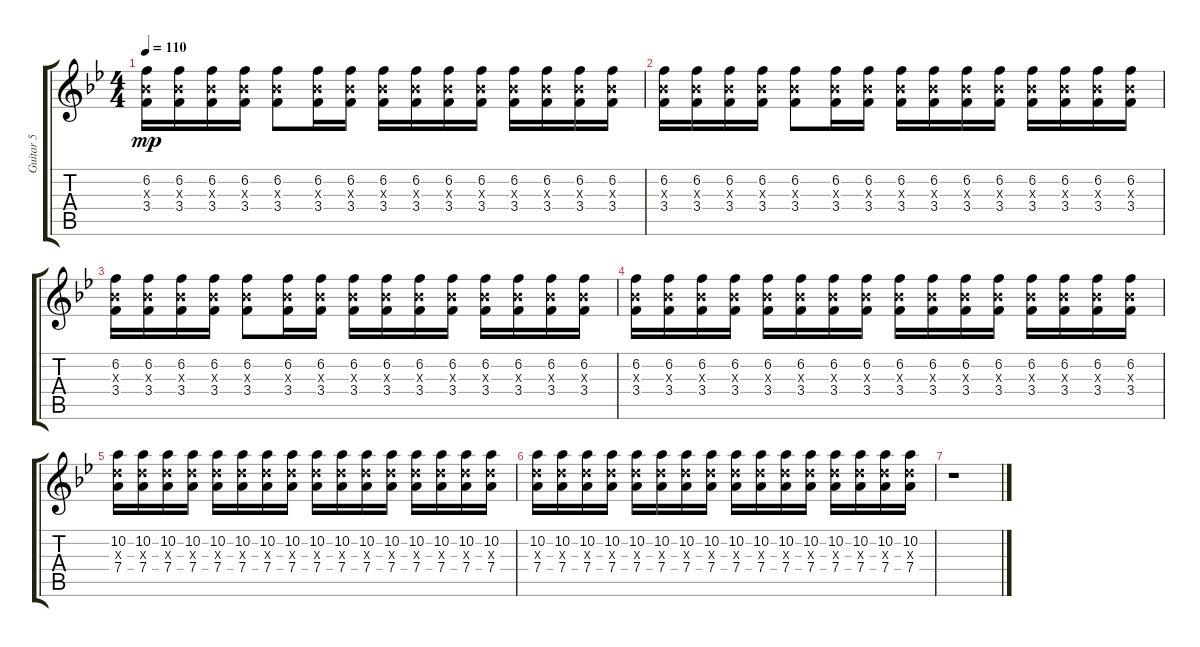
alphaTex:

\track ("Guitar 5" "Guitar 5") {instrument distortionguitar}
\staff {score tabs}
\tuning (E4 B3 G3 D3 A2 E2) {hide}
\ts (4 4)
\tempo 110
\clef g2
\ks bb
(6.2 3.3{x} 3.4).16{dy mp} (6.2 3.3{x} 3.4).16 (6.2 3.3{x} 3.4).16 (6.2 3.3{x} 3.4).16 (6.2 3.3{x} 3.4).8 (6.2 3.3{x} 3.4).16 (6.2 3.3{x} 3.4).16 (6.2 3.3{x} 3.4).16 (6.2 3.3{x} 3.4).16 (6.2 3.3{x} 3.4).16 (6.2 3.3{x} 3.4).16 (6.2 3.3{x} 3.4).16 (6.2 3.3{x} 3.4).16 (6.2 3.3{x} 3.4).16 (6.2 3.3{x} 3.4).16 |
(6.2 3.3{x} 3.4).16 (6.2 3.3{x} 3.4).16 (6.2 3.3{x} 3.4).16 (6.2 3.3{x} 3.4).16 (6.2 3.3{x} 3.4).8 (6.2 3.3{x} 3.4).16 (6.2 3.3{x} 3.4).16 (6.2 3.3{x} 3.4).16 (6.2 3.3{x} 3.4).16 (6.2 3.3{x} 3.4).16 (6.2 3.3{x} 3.4).16 (6.2 3.3{x} 3.4).16 (6.2 3.3{x} 3.4).16 (6.2 3.3{x} 3.4).16 (6.2 3.3{x} 3.4).16 |
(6.2 3.3{x} 3.4).16 (6.2 3.3{x} 3.4).16 (6.2 3.3{x} 3.4).16 (6.2 3.3{x} 3.4).16 (6.2 3.3{x} 3.4).8 (6.2 3.3{x} 3.4).16 (6.2 3.3{x} 3.4).16 (6.2 3.3{x} 3.4).16 (6.2 3.3{x} 3.4).16 (6.2 3.3{x} 3.4).16 (6.2 3.3{x} 3.4).16 (6.2 3.3{x} 3.4).16 (6.2 3.3{x} 3.4).16 (6.2 3.3{x} 3.4).16 (6.2 3.3{x} 3.4).16 |
(6.2 3.3{x} 3.4).16 (6.2 3.3{x} 3.4).16 (6.2 3.3{x} 3.4).16 (6.2 3.3{x} 3.4).16 (6.2 3.3{x} 3.4).16 (6.2 3.3{x} 3.4).16 (6.2 3.3{x} 3.4).16 (6.2 3.3{x} 3.4).16 (6.2 3.3{x} 3.4).16 (6.2 3.3{x} 3.4).16 (6.2 3.3{x} 3.4).16 (6.2 3.3{x} 3.4).16 (6.2 3.3{x} 3.4).16 (6.2 3.3{x} 3.4).16 (6.2 3.3{x} 3.4).16 (6.2 3.3{x} 3.4).16 |
(10.2 7.3{x} 7.4).16 (10.2 7.3{x} 7.4).16 (10.2 7.3{x} 7.4).16 (10.2 7.3{x} 7.4).16 (10.2 7.3{x} 7.4).16 (10.2 7.3{x} 7.4).16 (10.2 7.3{x} 7.4).16 (10.2 7.3{x} 7.4).16 (10.2 7.3{x} 7.4).16 (10.2 7.3{x} 7.4).16 (10.2 7.3{x} 7.4).16 (10.2 7.3{x} 7.4).16 (10.2 7.3{x} 7.4).16 (10.2 7.3{x} 7.4).16 (10.2 7.3{x} 7.4).16 (10.2 7.3{x} 7.4).16 |
(10.2 7.3{x} 7.4).16 (10.2 7.3{x} 7.4).16 (10.2 7.3{x} 7.4).16 (10.2 7.3{x} 7.4).16 (10.2 7.3{x} 7.4).16 (10.2 7.3{x} 7.4).16 (10.2 7.3{x} 7.4).16 (10.2 7.3{x} 7.4).16 (10.2 7.3{x} 7.4).16 (10.2 7.3{x} 7.4).16 (10.2 7.3{x} 7.4).16 (10.2 7.3{x} 7.4).16 (10.2 7.3{x} 7.4).16 (10.2 7.3{x} 7.4).16 (10.2 7.3{x} 7.4).16 (10.2 7.3{x} 7.4).16 |
r.1
